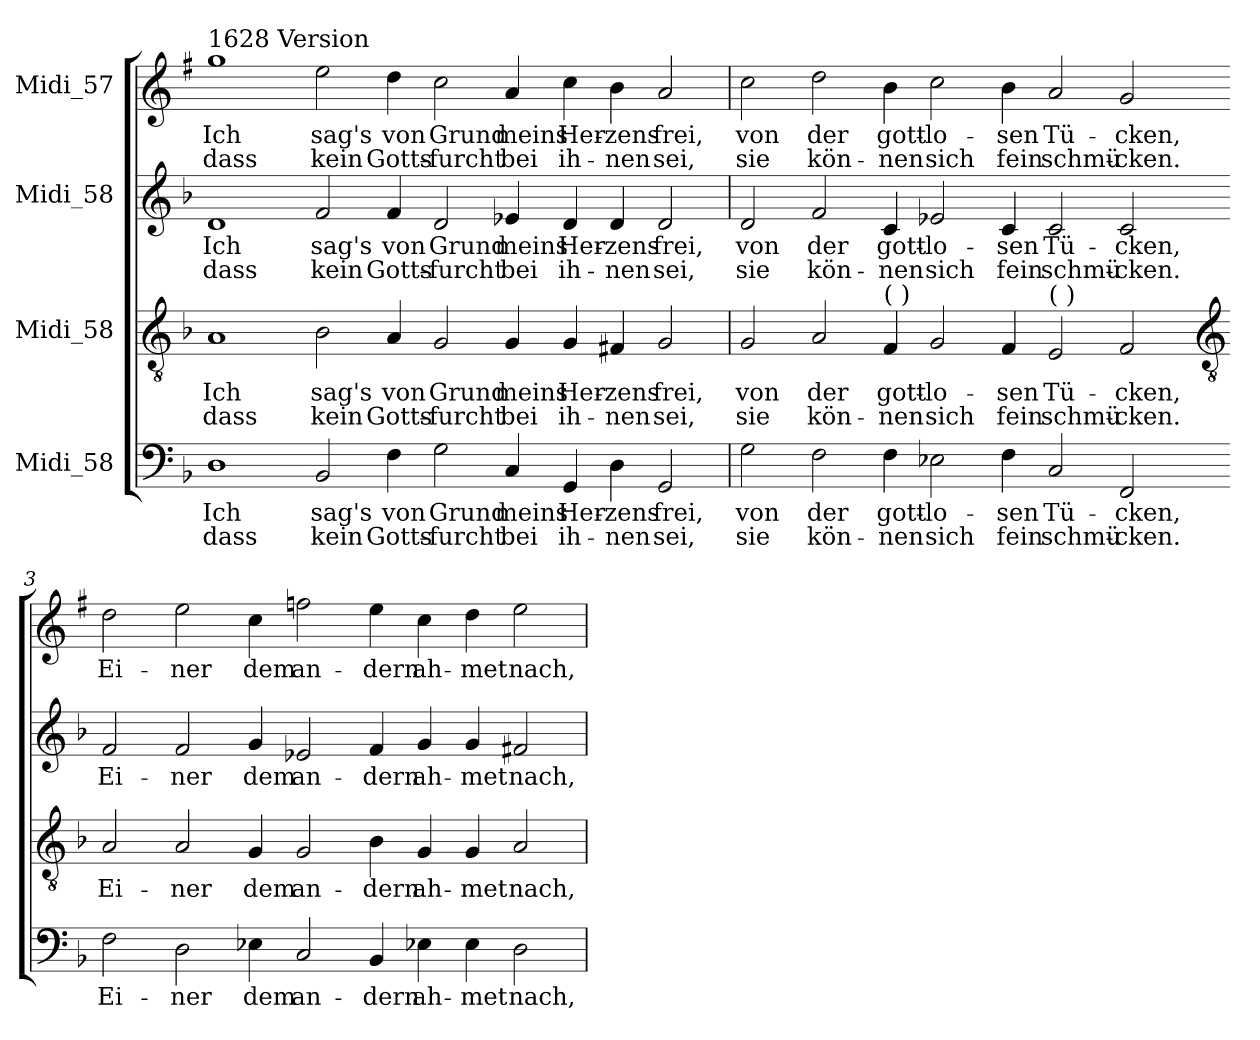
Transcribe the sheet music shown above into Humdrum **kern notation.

**kern	**text	**text	**kern	**text	**text	**kern	**text	**text	**kern	**text	**text
*part4	*part4	*part4	*part3	*part3	*part3	*part2	*part2	*part2	*part1	*part1	*part1
*staff4	*staff4	*staff4	*staff3	*staff3	*staff3	*staff2	*staff2	*staff2	*staff1	*staff1	*staff1
*I"Midi_58	*	*	*I"Midi_58	*	*	*I"Midi_58	*	*	*I"Midi_57	*	*
*clefF4	*	*	*clefGv2	*	*	*clefG2	*	*	*clefG2	*	*
*	*	*	*	*	*	*	*	*	*ITrd1c2	*	*
*k[b-]	*	*	*k[b-]	*	*	*k[b-]	*	*	*k[b-]	*	*
*F:	*	*	*F:	*	*	*F:	*	*	*F:	*	*
=1	=1	=1	=1	=1	=1	=1	=1	=1	=1	=1	=1
!	!	!	!	!	!	!	!	!	!LO:TX:a:t=1628 Version	!	!
!	!LO:LY:b	!LO:LY:b	!	!LO:LY:b	!LO:LY:b	!	!LO:LY:b	!LO:LY:b	!	!LO:LY:b	!LO:LY:b
1D	Ich	dass	1A	Ich	dass	1d	Ich	dass	1ff	Ich	dass
!	!LO:LY:b	!LO:LY:b	!	!LO:LY:b	!LO:LY:b	!	!LO:LY:b	!LO:LY:b	!	!LO:LY:b	!LO:LY:b
2BB-	sag's	kein	2B-	sag's	kein	2f	sag's	kein	2dd	sag's	kein
!	!LO:LY:b	!LO:LY:b	!	!LO:LY:b	!LO:LY:b	!	!LO:LY:b	!LO:LY:b	!	!LO:LY:b	!LO:LY:b
4F	von	Gotts-	4A	von	Gotts-	4f	von	Gotts-	4cc	von	Gotts-
!	!LO:LY:b	!LO:LY:b	!	!LO:LY:b	!LO:LY:b	!	!LO:LY:b	!LO:LY:b	!	!LO:LY:b	!LO:LY:b
2G	-Grund	furcht	2G	-Grund	furcht	2d	-Grund	furcht	2b-	-Grund	furcht
!	!LO:LY:b	!LO:LY:b	!	!LO:LY:b	!LO:LY:b	!	!LO:LY:b	!LO:LY:b	!	!LO:LY:b	!LO:LY:b
4C	meins	bei	4G	meins	bei	4e-X	meins	bei	4g	meins	bei
!	!LO:LY:b	!LO:LY:b	!	!LO:LY:b	!LO:LY:b	!	!LO:LY:b	!LO:LY:b	!	!LO:LY:b	!LO:LY:b
4GG	Her-	-ih-	4G	Her-	-ih-	4d	Her-	-ih-	4b-	Her-	-ih-
!	!LO:LY:b	!LO:LY:b	!	!LO:LY:b	!LO:LY:b	!	!LO:LY:b	!LO:LY:b	!	!LO:LY:b	!LO:LY:b
4D	-zens	nen	4F#X	-zens	nen	4d	-zens	nen	4a	-zens	nen
!	!LO:LY:b	!LO:LY:b	!	!LO:LY:b	!LO:LY:b	!	!LO:LY:b	!LO:LY:b	!	!LO:LY:b	!LO:LY:b
2GG	frei,	sei,	2G	frei,	sei,	2d	frei,	sei,	2g	frei,	sei,
=2	=2	=2	=2	=2	=2	=2	=2	=2	=2	=2	=2
!	!LO:LY:b	!LO:LY:b	!	!LO:LY:b	!LO:LY:b	!	!LO:LY:b	!LO:LY:b	!	!LO:LY:b	!LO:LY:b
2G	von	sie	2G	von	sie	2d	von	sie	2b-	von	sie
!	!LO:LY:b	!LO:LY:b	!	!LO:LY:b	!LO:LY:b	!	!LO:LY:b	!LO:LY:b	!	!LO:LY:b	!LO:LY:b
2F	der	kön-	2A	der	kön-	2f	der	kön-	2cc	der	kön-
!	!	!	!LO:TX:a:t=(  )	!	!	!	!	!	!	!	!
!	!LO:LY:b	!LO:LY:b	!	!LO:LY:b	!LO:LY:b	!	!LO:LY:b	!LO:LY:b	!	!LO:LY:b	!LO:LY:b
4F	-gott-	-nen	4F	-gott-	-nen	4c	-gott-	-nen	4a	-gott-	-nen
!	!LO:LY:b	!LO:LY:b	!	!LO:LY:b	!LO:LY:b	!	!LO:LY:b	!LO:LY:b	!	!LO:LY:b	!LO:LY:b
2E-X	lo-	-sich	2G	lo-	-sich	2e-X	lo-	-sich	2b-	lo-	-sich
!	!LO:LY:b	!LO:LY:b	!	!LO:LY:b	!LO:LY:b	!	!LO:LY:b	!LO:LY:b	!	!LO:LY:b	!LO:LY:b
4F	sen	fein	4F	sen	fein	4c	sen	fein	4a	sen	fein
!	!	!	!LO:TX:a:t=(  )	!	!	!	!	!	!	!	!
!	!LO:LY:b	!LO:LY:b	!	!LO:LY:b	!LO:LY:b	!	!LO:LY:b	!LO:LY:b	!	!LO:LY:b	!LO:LY:b
2C	Tü-	-schmü-	2E	Tü-	-schmü-	2c	Tü-	-schmü-	2g	Tü-	-schmü-
!	!LO:LY:b	!LO:LY:b	!	!LO:LY:b	!LO:LY:b	!	!LO:LY:b	!LO:LY:b	!	!LO:LY:b	!LO:LY:b
2FF	-cken,	cken.	2F	-cken,	cken.	2c	-cken,	cken.	2f	-cken,	cken.
!!LO:LB:g=z
=3-	=3-	=3-	=3-	=3-	=3-	=3-	=3-	=3-	=3-	=3-	=3-
*	*	*	*clefGv2	*	*	*	*	*	*	*	*
!	!LO:LY:b	!	!	!LO:LY:b	!	!	!LO:LY:b	!	!	!LO:LY:b	!
2F	Ei-	.	2A	Ei-	.	2f	Ei-	.	2cc	Ei-	.
!	!LO:LY:b	!	!	!LO:LY:b	!	!	!LO:LY:b	!	!	!LO:LY:b	!
2D	-ner	.	2A	-ner	.	2f	-ner	.	2dd	-ner	.
!	!LO:LY:b	!	!	!LO:LY:b	!	!	!LO:LY:b	!	!	!LO:LY:b	!
4E-X	dem	.	4G	dem	.	4g	dem	.	4b-	dem	.
!	!LO:LY:b	!	!	!LO:LY:b	!	!	!LO:LY:b	!	!	!LO:LY:b	!
2C	an-	.	2G	an-	.	2e-X	an-	.	2ee-X	an-	.
!	!LO:LY:b	!	!	!LO:LY:b	!	!	!LO:LY:b	!	!	!LO:LY:b	!
4BB-	-dern	.	4B-	-dern	.	4f	-dern	.	4dd	-dern	.
!	!LO:LY:b	!	!	!LO:LY:b	!	!	!LO:LY:b	!	!	!LO:LY:b	!
4E-X	ah-	.	4G	ah-	.	4g	ah-	.	4b-	ah-	.
!	!LO:LY:b	!	!	!LO:LY:b	!	!	!LO:LY:b	!	!	!LO:LY:b	!
4E-	-met	.	4G	-met	.	4g	-met	.	4cc	-met	.
!	!LO:LY:b	!	!	!LO:LY:b	!	!	!LO:LY:b	!	!	!LO:LY:b	!
2D	nach,	.	2A	nach,	.	2f#X	nach,	.	2dd	nach,	.
=	=	=	=	=	=	=	=	=	=	=	=
*-	*-	*-	*-	*-	*-	*-	*-	*-	*-	*-	*-
